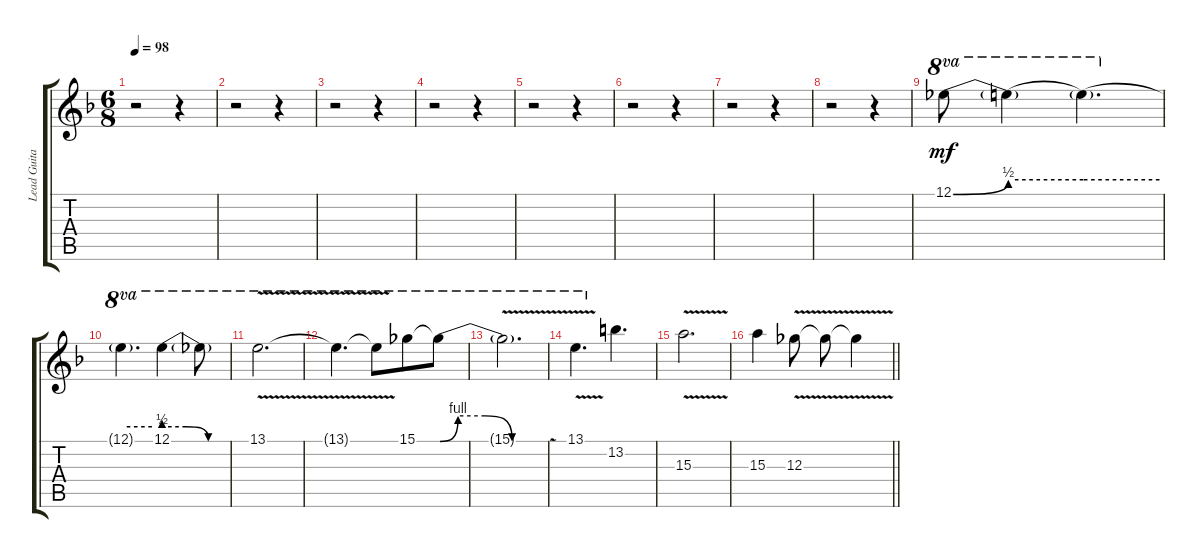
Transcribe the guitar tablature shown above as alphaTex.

\track ("Lead Guitar" "Lead Guita") {instrument overdrivenguitar}
\staff {score tabs}
\tuning (Eb4 Bb3 Gb3 Db3 Ab2 Eb2) {hide}
\ts (6 8)
\tempo 98
\clef g2
\ks f
r.2{dy mf instrument overdrivenguitar} r.4 |
r.2 r.4 |
r.2 r.4 |
r.2 r.4 |
r.2 r.4 |
r.2 r.4 |
r.2 r.4 |
r.2 r.4 |
12.1{be (bend 0 0 60 2)}.8{ot 8va} 12.1{be (hold 0 2 60 2) t}.4{ot 8va} 12.1{be (hold 0 2 60 2) t}.4{d ot 8va} |
12.1{be (hold 0 2 60 2) t}.4{d ot 8va} 12.1{be (custom 0 2 20 2 40 0 60 0)}.4{ot 8va} 12.1{t}.8{ot 8va} |
13.1{v}.2{d ot 8va} |
13.1{v t}.4{d ot 8va} 13.1{v t}.8{ot 8va} 15.1.8{ot 8va} 15.1{be (custom 0 0 10 4 25 4 40 0 60 0) t}.8{ot 8va} |
15.1{v t}.2{d ot 8va} |
13.1{v}.4{d ot 8va} 13.2.4{d} |
15.3{v}.2{d} |
\barLineRight lightlight
15.3.4 12.3{v}.8 12.3{v t}.8 12.3{v t}.4
